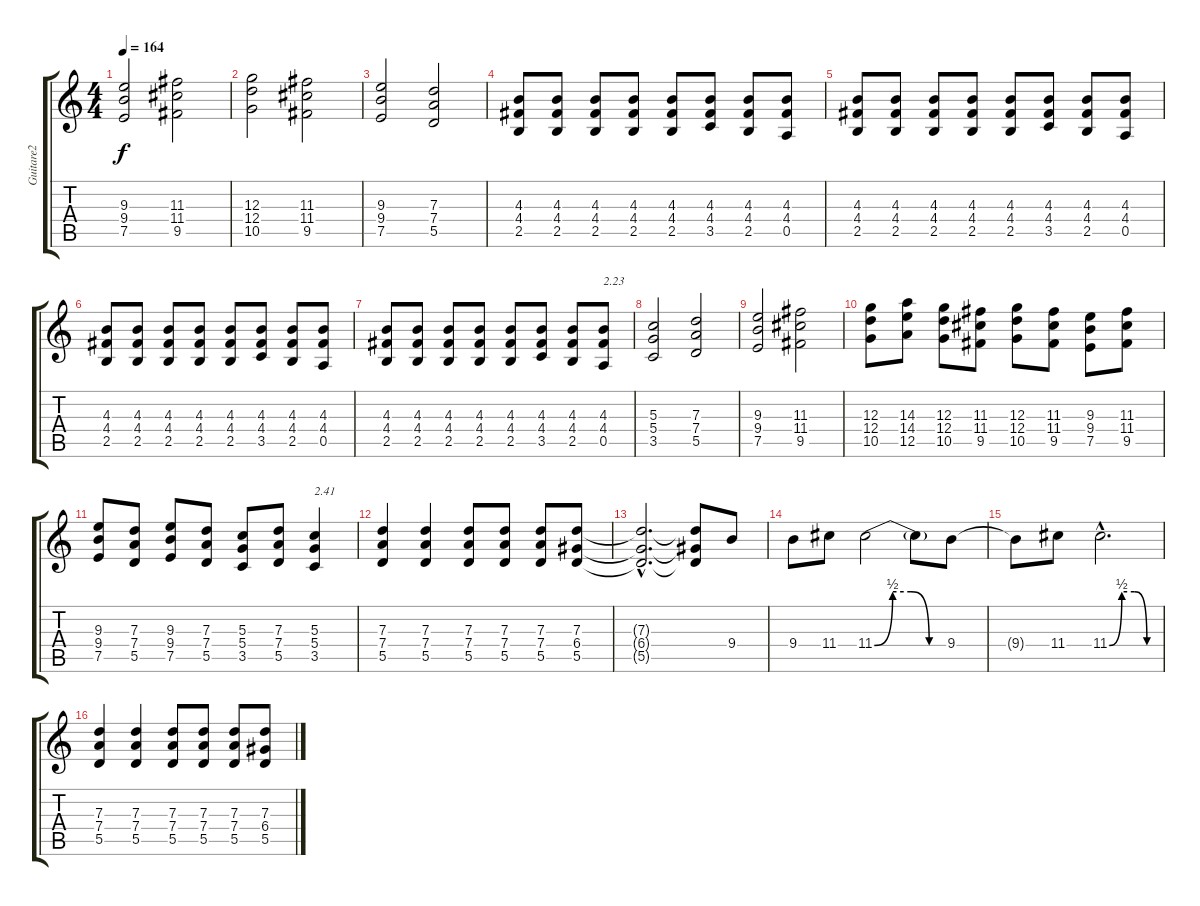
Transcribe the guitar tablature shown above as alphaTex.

\track ("Guitare2" "Guitare2") {instrument distortionguitar}
\staff {score tabs}
\tuning (E4 B3 G3 D3 A2 E2) {hide}
\ts (4 4)
\tempo 164
\clef g2
\ks c
(9.3 9.4 7.5).2{dy f} (11.3 11.4 9.5).2 |
(12.3 12.4 10.5).2 (11.3 11.4 9.5).2 |
(9.3 9.4 7.5).2 (7.3 7.4 5.5).2 |
(4.3 4.4 2.5).8 (4.3 4.4 2.5).8 (4.3 4.4 2.5).8 (4.3 4.4 2.5).8 (4.3 4.4 2.5).8 (4.3 4.4 3.5).8 (4.3 4.4 2.5).8 (4.3 4.4 0.5).8 |
(4.3 4.4 2.5).8 (4.3 4.4 2.5).8 (4.3 4.4 2.5).8 (4.3 4.4 2.5).8 (4.3 4.4 2.5).8 (4.3 4.4 3.5).8 (4.3 4.4 2.5).8 (4.3 4.4 0.5).8 |
(4.3 4.4 2.5).8 (4.3 4.4 2.5).8 (4.3 4.4 2.5).8 (4.3 4.4 2.5).8 (4.3 4.4 2.5).8 (4.3 4.4 3.5).8 (4.3 4.4 2.5).8 (4.3 4.4 0.5).8 |
(4.3 4.4 2.5).8 (4.3 4.4 2.5).8 (4.3 4.4 2.5).8 (4.3 4.4 2.5).8 (4.3 4.4 2.5).8 (4.3 4.4 3.5).8 (4.3 4.4 2.5).8 (4.3 4.4 0.5).8{txt "2.23"} |
(5.3 5.4 3.5).2 (7.3 7.4 5.5).2 |
(9.3 9.4 7.5).2 (11.3 11.4 9.5).2 |
(12.3 12.4 10.5).8 (14.3 14.4 12.5).8 (12.3 12.4 10.5).8 (11.3 11.4 9.5).8 (12.3 12.4 10.5).8 (11.3 11.4 9.5).8 (9.3 9.4 7.5).8 (11.3 11.4 9.5).8 |
(9.3 9.4 7.5).8 (7.3 7.4 5.5).8 (9.3 9.4 7.5).8 (7.3 7.4 5.5).8 (5.3 5.4 3.5).8 (7.3 7.4 5.5).8 (5.3 5.4 3.5).4{txt "2.41"} |
(7.3 7.4 5.5).4 (7.3 7.4 5.5).4 (7.3 7.4 5.5).8 (7.3 7.4 5.5).8 (7.3 7.4 5.5).8 (7.3 6.4 5.5).8 |
(7.3{hac t} 6.4{hac t} 5.5{hac t}).2{d} (7.3{t} 6.4{t} 5.5{t}).8 9.4.8 |
9.4.8 11.4.8 11.4{be (custom 0 0 15 2 30 2 45 0 60 0)}.2 11.4{t}.8 9.4.8 |
9.4{t}.8 11.4.8 11.4{be (custom 0 0 15 2 30 2 45 0 60 0) hac}.2{d} |
(7.3 7.4 5.5).4 (7.3 7.4 5.5).4 (7.3 7.4 5.5).8 (7.3 7.4 5.5).8 (7.3 7.4 5.5).8 (7.3 6.4 5.5).8
